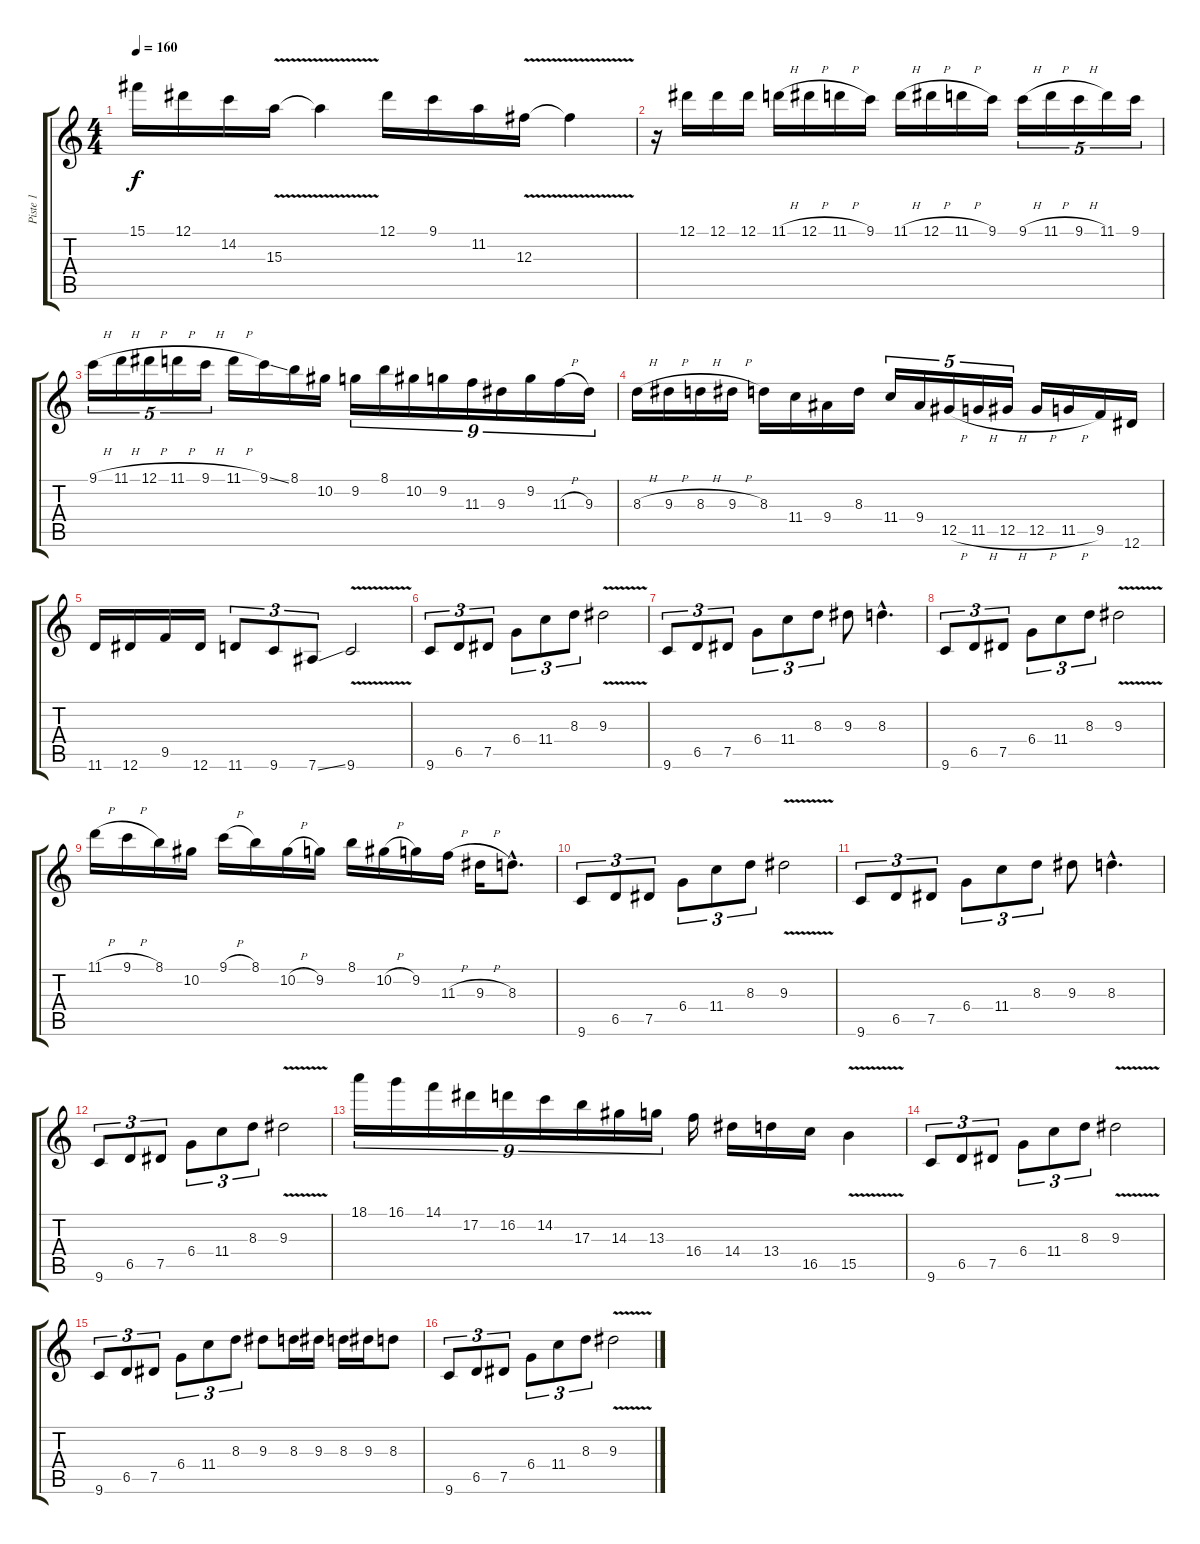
\track ("Piste 1" "Piste 1") {instrument distortionguitar}
\staff {score tabs}
\tuning (Eb4 Bb3 Gb3 Db3 Ab2 Eb2) {hide}
\ts (4 4)
\tempo 160
\clef g2
\ks c
15.1.16{dy f} 12.1.16 14.2.16 15.3{v}.16 15.3{t}.4 12.1.16 9.1.16 11.2.16 12.3{v}.16 12.3{t}.4 |
r.16 12.1.16 12.1.16 12.1.16 11.1{h}.16 12.1{h}.16 11.1{h}.16 9.1.16 11.1{h}.16 12.1{h}.16 11.1{h}.16 9.1.16 9.1{h}.16{tu (5 4)} 11.1{h}.16{tu (5 4)} 9.1{h}.16{tu (5 4)} 11.1.16{tu (5 4)} 9.1.16{tu (5 4)} |
9.1{h}.16{tu (5 4)} 11.1{h}.16{tu (5 4)} 12.1{h}.16{tu (5 4)} 11.1{h}.16{tu (5 4)} 9.1{h}.16{tu (5 4)} 11.1{h}.16 9.1{ss}.16 8.1.16 10.2.16 9.2.16{tu (9 8)} 8.1.16{tu (9 8)} 10.2.16{tu (9 8)} 9.2.16{tu (9 8)} 11.3.16{tu (9 8)} 9.3.16{tu (9 8)} 9.2.16{tu (9 8)} 11.3{h}.16{tu (9 8)} 9.3.16{tu (9 8)} |
8.3{h}.16 9.3{h}.16 8.3{h}.16 9.3{h}.16 8.3.16 11.4.16 9.4.16 8.3.16 11.4.16{tu (5 4)} 9.4.16{tu (5 4)} 12.5{h}.16{tu (5 4)} 11.5{h}.16{tu (5 4)} 12.5{h}.16{tu (5 4)} 12.5{h}.16 11.5{h}.16 9.5.16 12.6.16 |
11.6.16 12.6.16 9.5.16 12.6.16 11.6.8{tu (3 2)} 9.6.8{tu (3 2)} 7.6{ss}.8{tu (3 2)} 9.6{v}.2 |
9.6.8{tu (3 2)} 6.5.8{tu (3 2)} 7.5.8{tu (3 2)} 6.4.8{tu (3 2)} 11.4.8{tu (3 2)} 8.3.8{tu (3 2)} 9.3{v}.2 |
9.6.8{tu (3 2)} 6.5.8{tu (3 2)} 7.5.8{tu (3 2)} 6.4.8{tu (3 2)} 11.4.8{tu (3 2)} 8.3.8{tu (3 2)} 9.3.8 8.3{hac}.4{d} |
9.6.8{tu (3 2)} 6.5.8{tu (3 2)} 7.5.8{tu (3 2)} 6.4.8{tu (3 2)} 11.4.8{tu (3 2)} 8.3.8{tu (3 2)} 9.3{v}.2 |
11.1{h}.16 9.1{h}.16 8.1.16 10.2.16 9.1{h}.16 8.1.16 10.2{h}.16 9.2.16 8.1.16 10.2{h}.16 9.2.16 11.3{h}.16 9.3{h}.16 8.3{hac}.8{d} |
9.6.8{tu (3 2)} 6.5.8{tu (3 2)} 7.5.8{tu (3 2)} 6.4.8{tu (3 2)} 11.4.8{tu (3 2)} 8.3.8{tu (3 2)} 9.3{v}.2 |
9.6.8{tu (3 2)} 6.5.8{tu (3 2)} 7.5.8{tu (3 2)} 6.4.8{tu (3 2)} 11.4.8{tu (3 2)} 8.3.8{tu (3 2)} 9.3.8 8.3{hac}.4{d} |
9.6.8{tu (3 2)} 6.5.8{tu (3 2)} 7.5.8{tu (3 2)} 6.4.8{tu (3 2)} 11.4.8{tu (3 2)} 8.3.8{tu (3 2)} 9.3{v}.2 |
18.1.16{tu (9 8)} 16.1.16{tu (9 8)} 14.1.16{tu (9 8)} 17.2.16{tu (9 8)} 16.2.16{tu (9 8)} 14.2.16{tu (9 8)} 17.3.16{tu (9 8)} 14.3.16{tu (9 8)} 13.3.16{tu (9 8)} 16.4.16 14.4.16 13.4.16 16.5.16 15.5{v}.4 |
9.6.8{tu (3 2)} 6.5.8{tu (3 2)} 7.5.8{tu (3 2)} 6.4.8{tu (3 2)} 11.4.8{tu (3 2)} 8.3.8{tu (3 2)} 9.3{v}.2 |
9.6.8{tu (3 2)} 6.5.8{tu (3 2)} 7.5.8{tu (3 2)} 6.4.8{tu (3 2)} 11.4.8{tu (3 2)} 8.3.8{tu (3 2)} 9.3.8 8.3.16 9.3.16 8.3.16 9.3.16 8.3.8 |
9.6.8{tu (3 2)} 6.5.8{tu (3 2)} 7.5.8{tu (3 2)} 6.4.8{tu (3 2)} 11.4.8{tu (3 2)} 8.3.8{tu (3 2)} 9.3{v}.2
